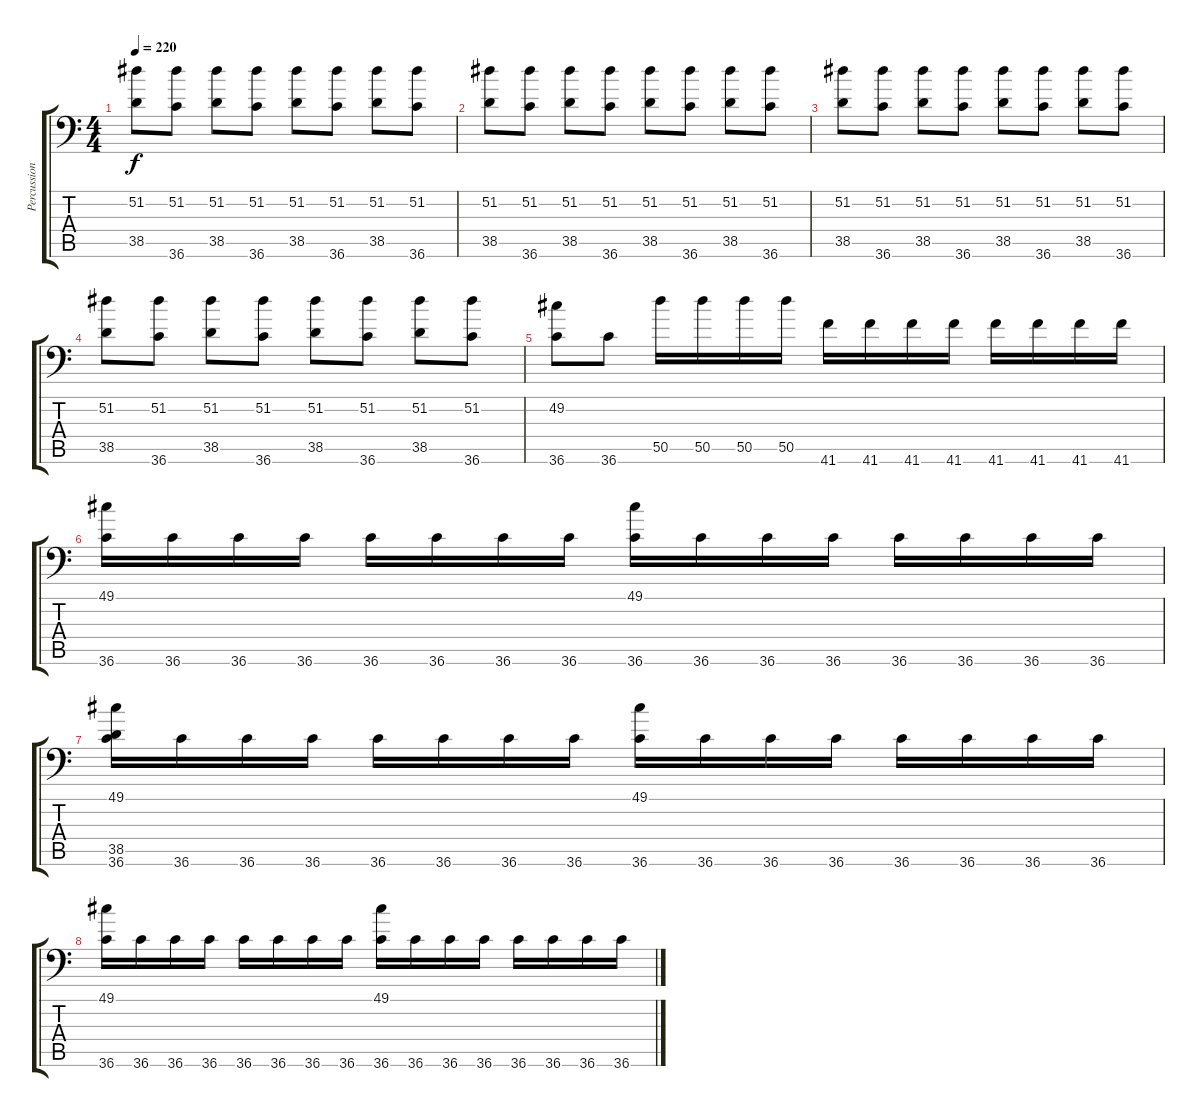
\track ("Percussion" "Percussion") {instrument acousticgrandpiano}
\staff {score tabs}
\tuning (C-1 C-1 C-1 C-1 C-1 C-1) {hide}
\ts (4 4)
\tempo 220
\clef f4
\ks c
(51.2 38.5).8{dy f} (51.2 36.6).8 (51.2 38.5).8 (51.2 36.6).8 (51.2 38.5).8 (51.2 36.6).8 (51.2 38.5).8 (51.2 36.6).8 |
(51.2 38.5).8 (51.2 36.6).8 (51.2 38.5).8 (51.2 36.6).8 (51.2 38.5).8 (51.2 36.6).8 (51.2 38.5).8 (51.2 36.6).8 |
(51.2 38.5).8 (51.2 36.6).8 (51.2 38.5).8 (51.2 36.6).8 (51.2 38.5).8 (51.2 36.6).8 (51.2 38.5).8 (51.2 36.6).8 |
(51.2 38.5).8 (51.2 36.6).8 (51.2 38.5).8 (51.2 36.6).8 (51.2 38.5).8 (51.2 36.6).8 (51.2 38.5).8 (51.2 36.6).8 |
(49.2 36.6).8 36.6.8 50.5.16 50.5.16 50.5.16 50.5.16 41.6.16 41.6.16 41.6.16 41.6.16 41.6.16 41.6.16 41.6.16 41.6.16 |
(49.1 36.6).16 36.6.16 36.6.16 36.6.16 36.6.16 36.6.16 36.6.16 36.6.16 (49.1 36.6).16 36.6.16 36.6.16 36.6.16 36.6.16 36.6.16 36.6.16 36.6.16 |
(49.1 38.5 36.6).16 36.6.16 36.6.16 36.6.16 36.6.16 36.6.16 36.6.16 36.6.16 (49.1 36.6).16 36.6.16 36.6.16 36.6.16 36.6.16 36.6.16 36.6.16 36.6.16 |
(49.1 36.6).16 36.6.16 36.6.16 36.6.16 36.6.16 36.6.16 36.6.16 36.6.16 (49.1 36.6).16 36.6.16 36.6.16 36.6.16 36.6.16 36.6.16 36.6.16 36.6.16
